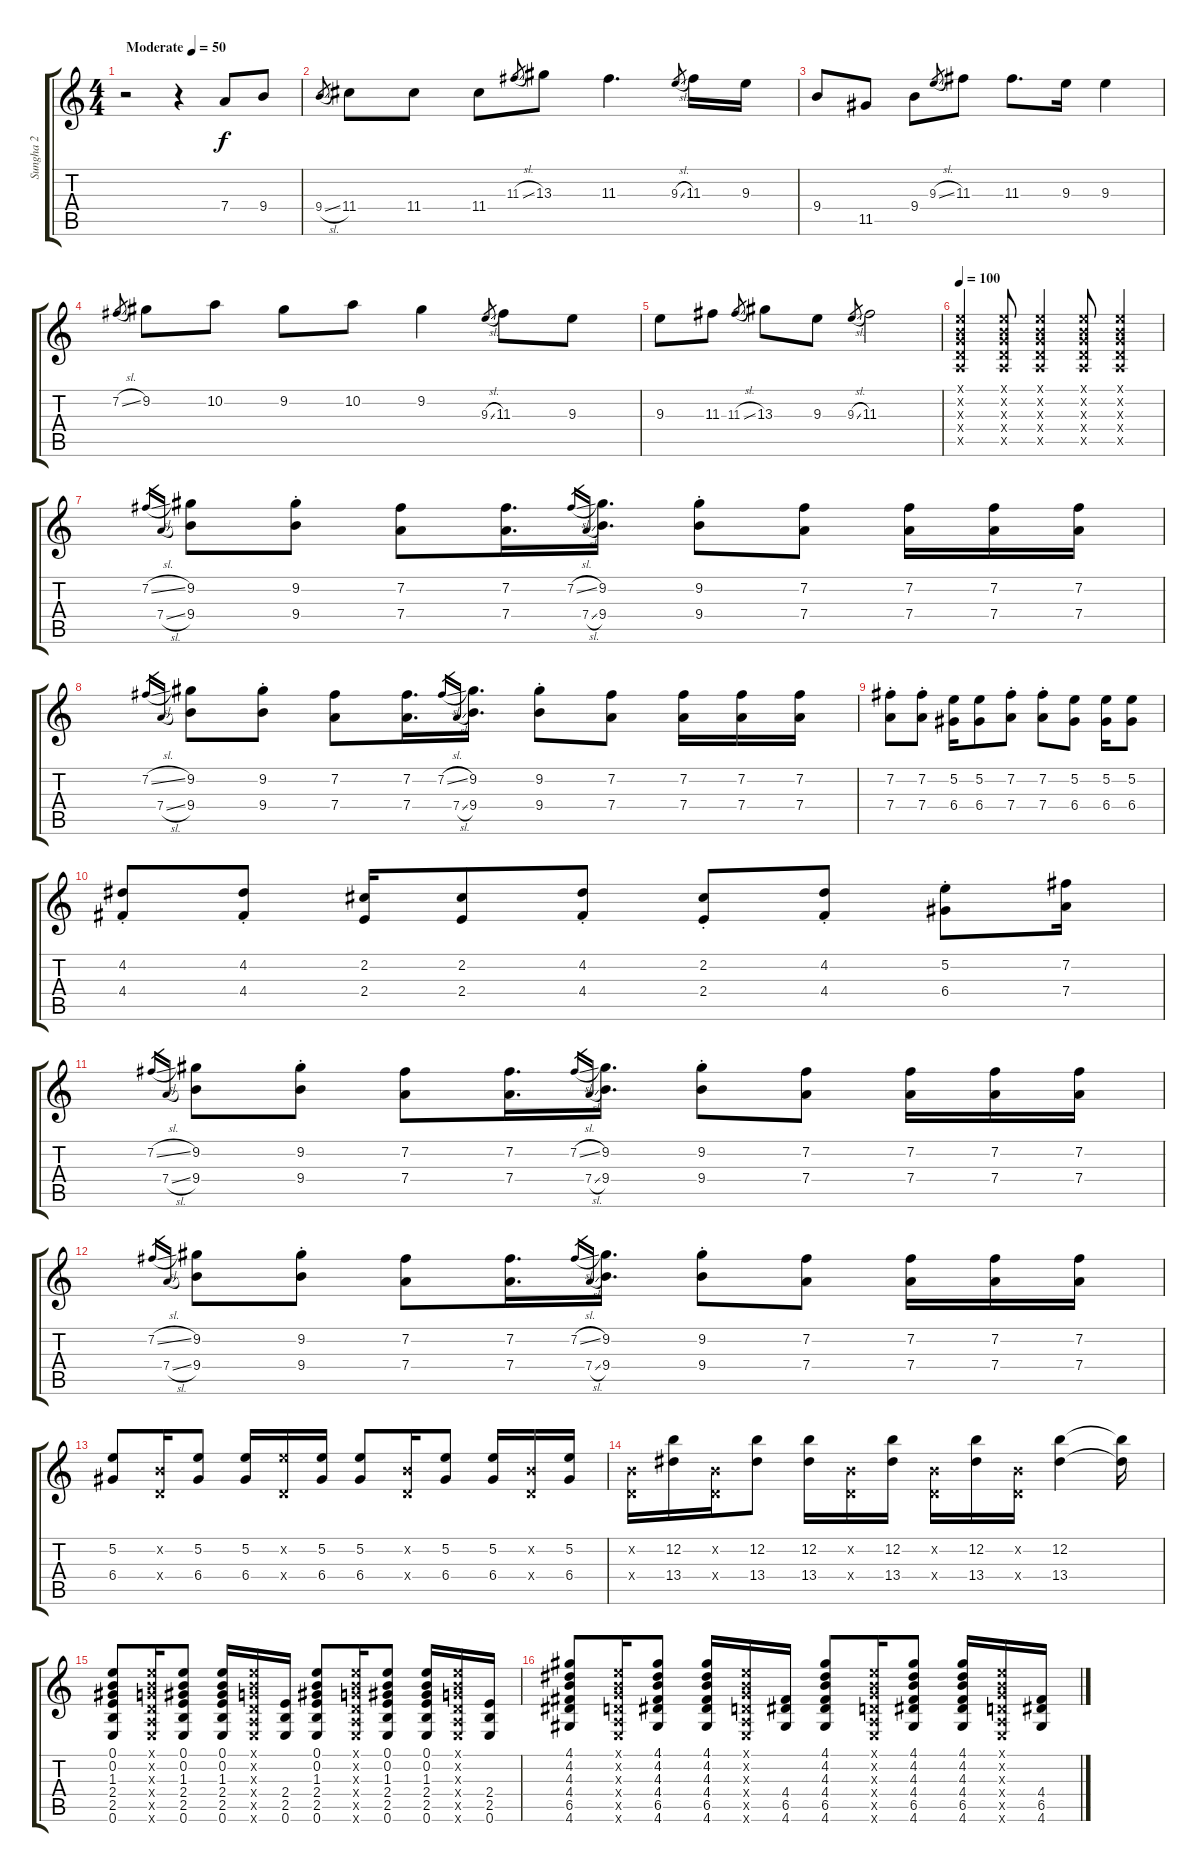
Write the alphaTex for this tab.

\track ("Sungha 2" "Sungha 2") {instrument acousticguitarsteel}
\staff {score tabs}
\tuning (E4 B3 G3 D3 A2 E2) {hide}
\ts (4 4)
\tempo (50 "Moderate")
\clef g2
\ks c
r.2{dy f instrument acousticguitarsteel} r.4 7.4.8 9.4.8 |
9.4{sl}.8{gr} 11.4.8 11.4.8 11.4.8 11.3{sl}.8{gr} 13.3.8 11.3.4{d} 9.3{sl}.8{gr} 11.3.16 9.3.16 |
9.4.8 11.5.8 9.4.8 9.3{sl}.8{gr} 11.3.8 11.3.8{d} 9.3.16 9.3.4 |
7.2{sl}.8{gr} 9.2.8 10.2.8 9.2.8 10.2.8 9.2.4 9.3{sl}.8{gr} 11.3.8 9.3.8 |
9.3.8 11.3.8 11.3{sl}.8{gr} 13.3.8 9.3.8 9.3{sl}.8{gr} 11.3.2 |
\tempo 90
\tempo 100
(0.1{x} 0.2{x} 0.3{x} 0.4{x} 0.5{x}).4 (0.1{x} 0.2{x} 0.3{x} 0.4{x} 0.5{x}).8 (0.1{x} 0.2{x} 0.3{x} 0.4{x} 0.5{x}).4 (0.1{x} 0.2{x} 0.3{x} 0.4{x} 0.5{x}).8 (0.1{x} 0.2{x} 0.3{x} 0.4{x} 0.5{x}).4 |
7.2{sl}.16{gr} 7.4{sl}.16{gr} (9.2 9.4).8 (9.2{st} 9.4{st}).8 (7.2 7.4).8 (7.2 7.4).16{d} 7.2{sl}.16{gr} 7.4{sl}.16{gr} (9.2 9.4).16{d} (9.2{st} 9.4{st}).8 (7.2 7.4).8 (7.2 7.4).16 (7.2 7.4).16 (7.2 7.4).16 |
7.2{sl}.16{gr} 7.4{sl}.16{gr} (9.2 9.4).8 (9.2{st} 9.4{st}).8 (7.2 7.4).8 (7.2 7.4).16{d} 7.2{sl}.16{gr} 7.4{sl}.16{gr} (9.2 9.4).16{d} (9.2{st} 9.4{st}).8 (7.2 7.4).8 (7.2 7.4).16 (7.2 7.4).16 (7.2 7.4).16 |
(7.2{st} 7.4{st}).8 (7.2{st} 7.4{st}).8 (5.2 6.4).16 (5.2 6.4).8 (7.2{st} 7.4{st}).8 (7.2{st} 7.4{st}).8 (5.2 6.4).8 (5.2 6.4).16 (5.2 6.4).8 |
(4.2{st} 4.4{st}).8 (4.2{st} 4.4{st}).8 (2.2 2.4).16 (2.2 2.4).8 (4.2{st} 4.4{st}).8 (2.2{st} 2.4{st}).8 (4.2{st} 4.4{st}).8 (5.2{st} 6.4{st}).8 (7.2 7.4).16 |
7.2{sl}.16{gr} 7.4{sl}.16{gr} (9.2 9.4).8 (9.2{st} 9.4{st}).8 (7.2 7.4).8 (7.2 7.4).16{d} 7.2{sl}.16{gr} 7.4{sl}.16{gr} (9.2 9.4).16{d} (9.2{st} 9.4{st}).8 (7.2 7.4).8 (7.2 7.4).16 (7.2 7.4).16 (7.2 7.4).16 |
7.2{sl}.16{gr} 7.4{sl}.16{gr} (9.2 9.4).8 (9.2{st} 9.4{st}).8 (7.2 7.4).8 (7.2 7.4).16{d} 7.2{sl}.16{gr} 7.4{sl}.16{gr} (9.2 9.4).16{d} (9.2{st} 9.4{st}).8 (7.2 7.4).8 (7.2 7.4).16 (7.2 7.4).16 (7.2 7.4).16 |
(5.2 6.4).8 (0.2{x} 0.4{x}).16 (5.2 6.4).8 (5.2 6.4).16 (5.2{x} 0.4{x}).16 (5.2 6.4).16 (5.2 6.4).8 (0.2{x} 0.4{x}).16 (5.2 6.4).8 (5.2 6.4).16 (0.2{x} 0.4{x}).16 (5.2 6.4).16 |
(0.2{x} 0.4{x}).16 (12.2 13.4).16 (0.2{x} 0.4{x}).16 (12.2 13.4).8 (12.2 13.4).16 (0.2{x} 0.4{x}).16 (12.2 13.4).16 (0.2{x} 0.4{x}).16 (12.2 13.4).16 (0.2{x} 0.4{x}).16 (12.2 13.4).4 (12.2{t} 13.4{t}).16 |
(0.1 0.2 1.3 2.4 2.5 0.6).8 (0.1{x} 0.2{x} 0.3{x} 0.4{x} 0.5{x} 0.6{x}).16 (0.1 0.2 1.3 2.4 2.5 0.6).8 (0.1 0.2 1.3 2.4 2.5 0.6).16 (0.1{x} 0.2{x} 0.3{x} 0.4{x} 0.5{x} 0.6{x}).16 (2.4 2.5 0.6).16 (0.1 0.2 1.3 2.4 2.5 0.6).8 (0.1{x} 0.2{x} 0.3{x} 0.4{x} 0.5{x} 0.6{x}).16 (0.1 0.2 1.3 2.4 2.5 0.6).8 (0.1 0.2 1.3 2.4 2.5 0.6).16 (0.1{x} 0.2{x} 0.3{x} 0.4{x} 0.5{x} 0.6{x}).16 (2.4 2.5 0.6).16 |
(4.1 4.2 4.3 4.4 6.5 4.6).8 (0.1{x} 0.2{x} 0.3{x} 0.4{x} 0.5{x} 0.6{x}).16 (4.1 4.2 4.3 4.4 6.5 4.6).8 (4.1 4.2 4.3 4.4 6.5 4.6).16 (0.1{x} 0.2{x} 0.3{x} 0.4{x} 0.5{x} 0.6{x}).16 (4.4 6.5 4.6).16 (4.1 4.2 4.3 4.4 6.5 4.6).8 (0.1{x} 0.2{x} 0.3{x} 0.4{x} 0.5{x} 0.6{x}).16 (4.1 4.2 4.3 4.4 6.5 4.6).8 (4.1 4.2 4.3 4.4 6.5 4.6).16 (0.1{x} 0.2{x} 0.3{x} 0.4{x} 0.5{x} 0.6{x}).16 (4.4 6.5 4.6).16
